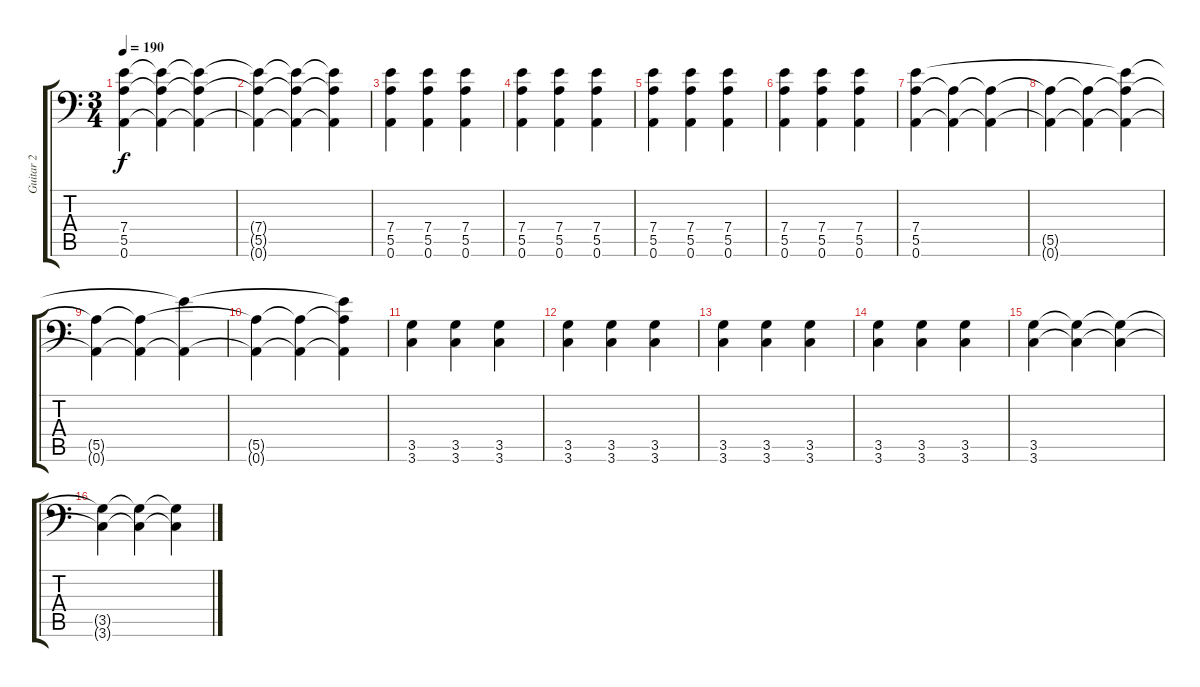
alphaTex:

\track ("Guitar 2" "Guitar 2") {instrument distortionguitar}
\staff {score tabs}
\tuning (B3 Gb3 D3 A2 E2 A1) {hide}
\ts (3 4)
\tempo 190
\clef f4
\ks c
(7.4{t} 5.5{t} 0.6{t}).4{dy f} (7.4{t} 5.5{t} 0.6{t}).4 (7.4{t} 5.5{t} 0.6{t}).4 |
(7.4{t} 5.5{t} 0.6{t}).4 (7.4{t} 5.5{t} 0.6{t}).4 (7.4{t} 5.5{t} 0.6{t}).4 |
(7.4 5.5 0.6).4 (7.4 5.5 0.6).4 (7.4 5.5 0.6).4 |
(7.4 5.5 0.6).4 (7.4 5.5 0.6).4 (7.4 5.5 0.6).4 |
(7.4 5.5 0.6).4 (7.4 5.5 0.6).4 (7.4 5.5 0.6).4 |
(7.4 5.5 0.6).4 (7.4 5.5 0.6).4 (7.4 5.5 0.6).4 |
(7.4 5.5 0.6).4{volume 11 instrument distortionguitar} (5.5{t} 0.6{t}).4 (5.5{t} 0.6{t}).4 |
(5.5{t} 0.6{t}).4 (5.5{t} 0.6{t}).4 (7.4{t} 5.5{t} 0.6{t}).4 |
(5.5{t} 0.6{t}).4 (5.5{t} 0.6{t}).4 (7.4{t} 0.6{t}).4 |
(5.5{t} 0.6{t}).4 (5.5{t} 0.6{t}).4 (7.4{t} 5.5{t} 0.6{t}).4 |
(3.5 3.6).4 (3.5 3.6).4 (3.5 3.6).4 |
(3.5 3.6).4 (3.5 3.6).4 (3.5 3.6).4 |
(3.5 3.6).4 (3.5 3.6).4 (3.5 3.6).4 |
(3.5 3.6).4 (3.5 3.6).4 (3.5 3.6).4 |
(3.5 3.6).4{volume 11 instrument distortionguitar} (3.5{t} 3.6{t}).4 (3.5{t} 3.6{t}).4 |
(3.5{t} 3.6{t}).4 (3.5{t} 3.6{t}).4 (3.5{t} 3.6{t}).4
